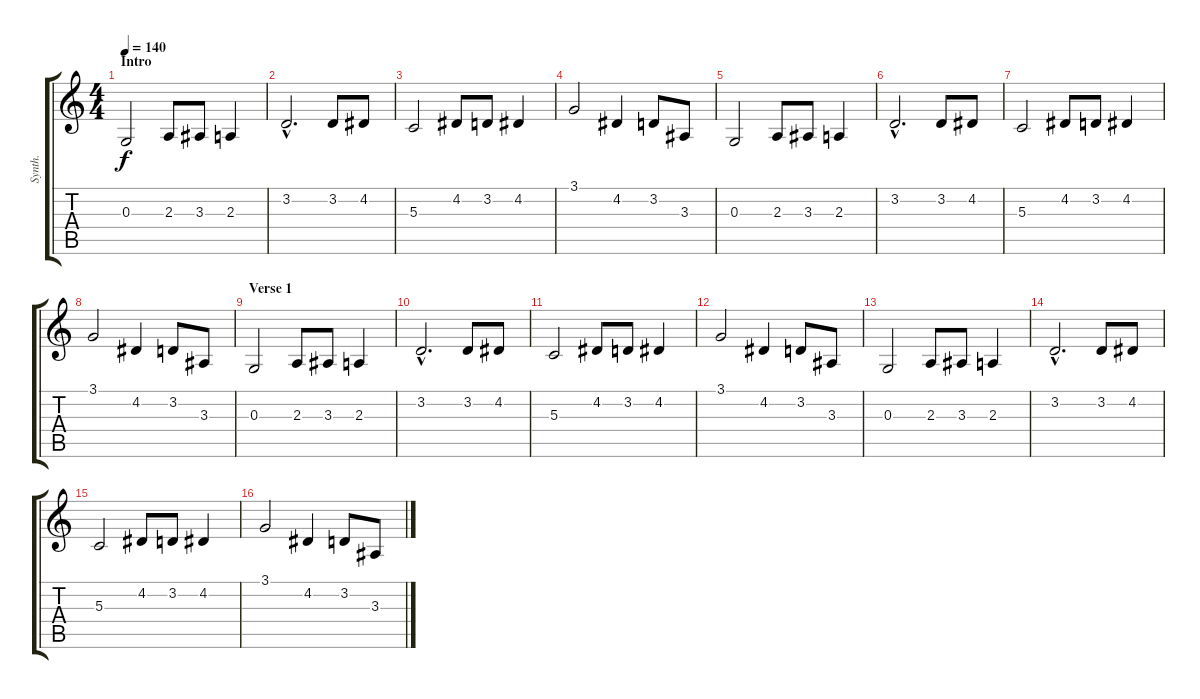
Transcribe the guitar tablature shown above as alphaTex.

\track ("Synth." "Synth.") {instrument pad4choir}
\staff {score tabs}
\tuning (E4 B3 G3 D3 A2 E2) {hide}
\ts (4 4)
\section ("" "Intro")
\tempo 140
\clef g2
\ks c
0.3.2{dy f instrument pad4choir} 2.3.8 3.3.8 2.3.4 |
3.2{hac}.2{d} 3.2.8 4.2.8 |
5.3.2 4.2.8 3.2.8 4.2.4 |
3.1.2 4.2.4 3.2.8 3.3.8 |
0.3.2 2.3.8 3.3.8 2.3.4 |
3.2{hac}.2{d} 3.2.8 4.2.8 |
5.3.2 4.2.8 3.2.8 4.2.4 |
3.1.2 4.2.4 3.2.8 3.3.8 |
\section ("" "Verse 1")
0.3.2 2.3.8 3.3.8 2.3.4 |
3.2{hac}.2{d} 3.2.8 4.2.8 |
5.3.2 4.2.8 3.2.8 4.2.4 |
3.1.2 4.2.4 3.2.8 3.3.8 |
0.3.2 2.3.8 3.3.8 2.3.4 |
3.2{hac}.2{d} 3.2.8 4.2.8 |
5.3.2 4.2.8 3.2.8 4.2.4 |
3.1.2 4.2.4 3.2.8 3.3.8
